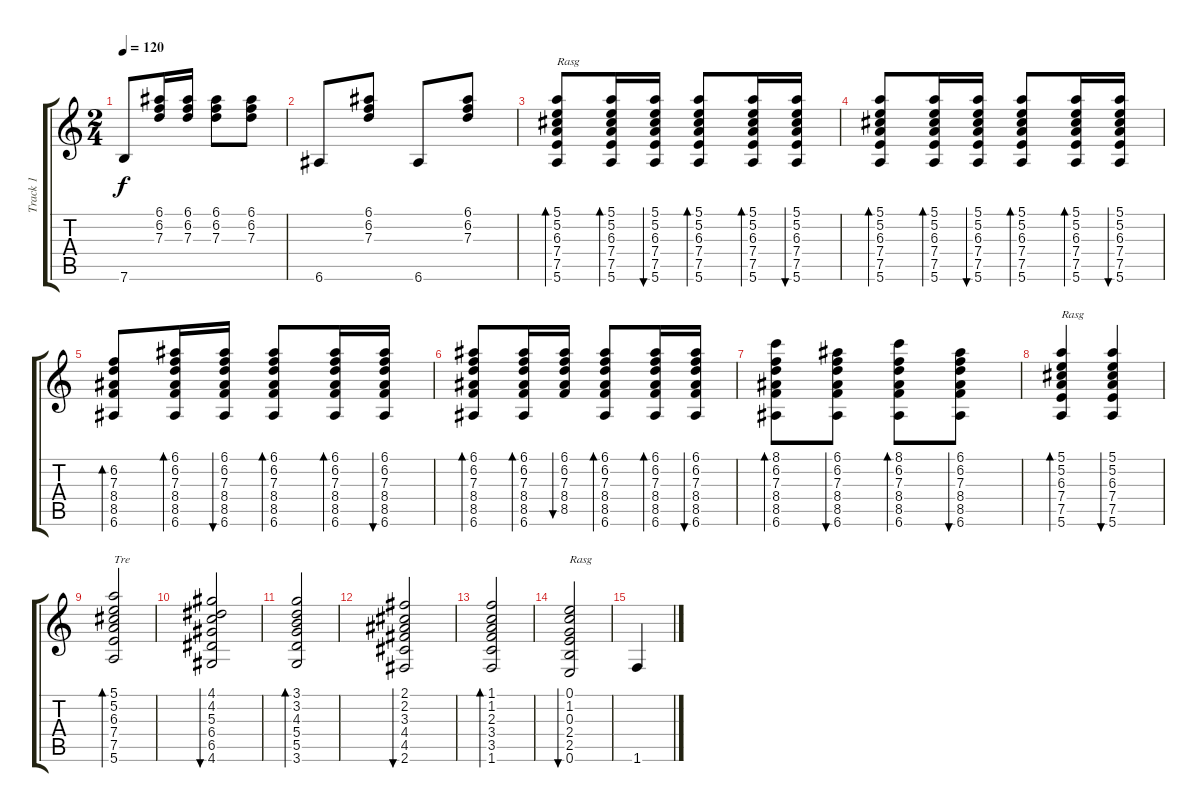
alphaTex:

\track ("Track 1" "Track 1") {instrument acousticguitarnylon}
\staff {score tabs}
\tuning (E4 B3 G3 D3 A2 E2) {hide}
\ts (2 4)
\tempo 120
\clef g2
\ks c
7.6.8{dy f} (6.1 6.2 7.3).16 (6.1 6.2 7.3).16 (6.1 6.2 7.3).8 (6.1 6.2 7.3).8 |
6.6.8 (6.1 6.2 7.3).8 6.6.8 (6.1 6.2 7.3).8 |
(5.1 5.2 6.3 7.4 7.5 5.6).8{bd 240 txt "Rasg"} (5.1 5.2 6.3 7.4 7.5 5.6).16{bd 120} (5.1 5.2 6.3 7.4 7.5 5.6).16{bu 120} (5.1 5.2 6.3 7.4 7.5 5.6).8{bd 240} (5.1 5.2 6.3 7.4 7.5 5.6).16{bd 120} (5.1 5.2 6.3 7.4 7.5 5.6).16{bu 120} |
(5.1 5.2 6.3 7.4 7.5 5.6).8{bd 240} (5.1 5.2 6.3 7.4 7.5 5.6).16{bd 120} (5.1 5.2 6.3 7.4 7.5 5.6).16{bu 120} (5.1 5.2 6.3 7.4 7.5 5.6).8{bd 240} (5.1 5.2 6.3 7.4 7.5 5.6).16{bd 120} (5.1 5.2 6.3 7.4 7.5 5.6).16{bu 120} |
(6.2 7.3 8.4 8.5 6.6).8{bd 240} (6.1 6.2 7.3 8.4 8.5 6.6).16{bd 120} (6.1 6.2 7.3 8.4 8.5 6.6).16{bu 120} (6.1 6.2 7.3 8.4 8.5 6.6).8{bd 240} (6.1 6.2 7.3 8.4 8.5 6.6).16{bd 120} (6.1 6.2 7.3 8.4 8.5 6.6).16{bu 120} |
(6.1 6.2 7.3 8.4 8.5 6.6).8{bd 240} (6.1 6.2 7.3 8.4 8.5 6.6).16{bd 120} (6.1 6.2 7.3 8.4 8.5).16{bu 120} (6.1 6.2 7.3 8.4 8.5 6.6).8{bd 240} (6.1 6.2 7.3 8.4 8.5 6.6).16{bd 120} (6.1 6.2 7.3 8.4 8.5 6.6).16{bu 120} |
(8.1 6.2 7.3 8.4 8.5 6.6).8{bd 240} (6.1 6.2 7.3 8.4 8.5 6.6).8{bu 240} (8.1 6.2 7.3 8.4 8.5 6.6).8{bd 240} (6.1 6.2 7.3 8.4 8.5 6.6).8{bu 240} |
(5.1 5.2 6.3 7.4 7.5 5.6).4{bd 480 txt "Rasg"} (5.1 5.2 6.3 7.4 7.5 5.6).4{bu 480} |
(5.1 5.2 6.3 7.4 7.5 5.6).2{bd 480 txt "Tre"} |
(4.1 4.2 5.3 6.4 6.5 4.6).2{bu 480} |
(3.1 3.2 4.3 5.4 5.5 3.6).2{bd 480} |
(2.1 2.2 3.3 4.4 4.5 2.6).2{bu 480} |
(1.1 1.2 2.3 3.4 3.5 1.6).2{bd 480} |
(0.1 1.2 0.3 2.4 2.5 0.6).2{bu 480 txt "Rasg"} |
1.6.4
